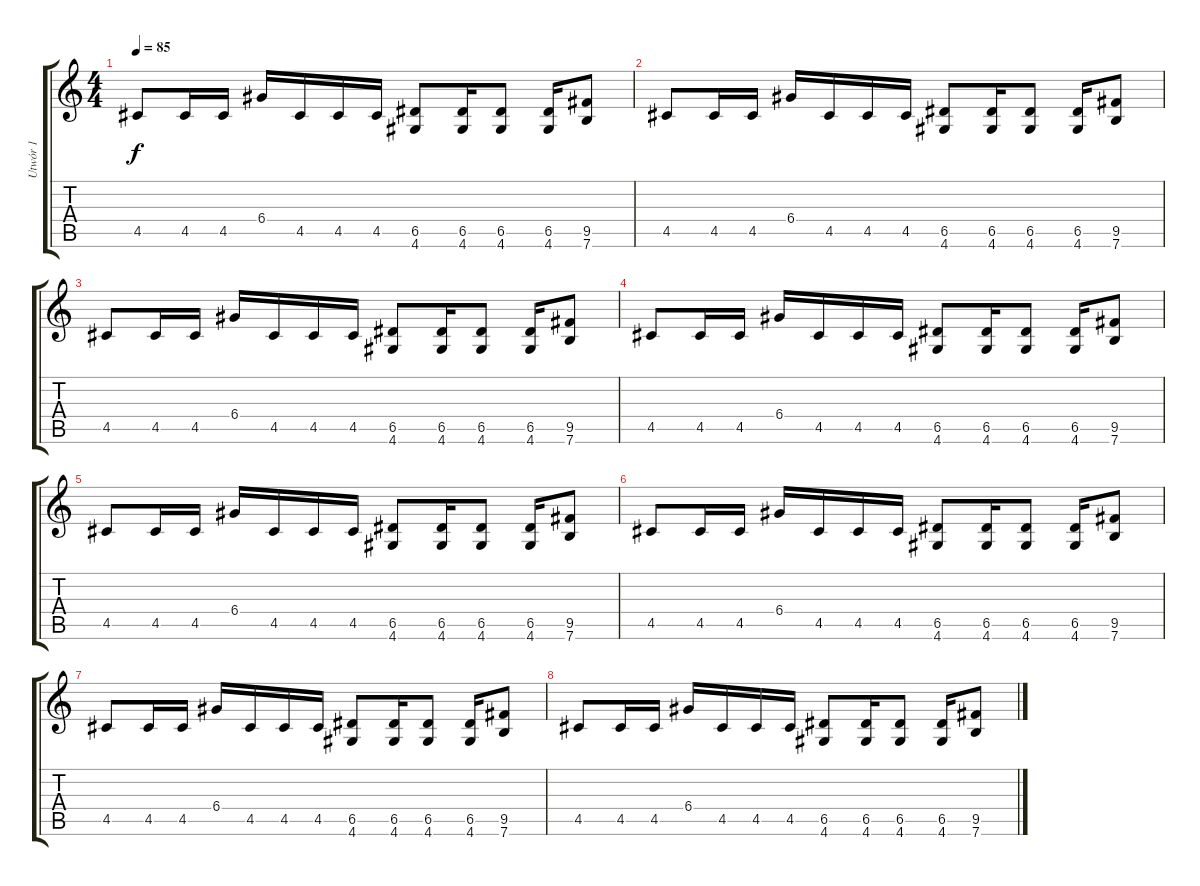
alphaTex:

\track ("Utwór 1" "Utwór 1") {instrument distortionguitar}
\staff {score tabs}
\tuning (E4 B3 G3 D3 A2 E2) {hide}
\ts (4 4)
\tempo 85
\clef g2
\ks c
4.5.8{dy f instrument distortionguitar} 4.5.16 4.5.16 6.4.16 4.5.16 4.5.16 4.5.16 (6.5 4.6).8 (6.5 4.6).16 (6.5 4.6).8 (6.5 4.6).16 (9.5 7.6).8 |
4.5.8 4.5.16 4.5.16 6.4.16 4.5.16 4.5.16 4.5.16 (6.5 4.6).8 (6.5 4.6).16 (6.5 4.6).8 (6.5 4.6).16 (9.5 7.6).8 |
4.5.8 4.5.16 4.5.16 6.4.16 4.5.16 4.5.16 4.5.16 (6.5 4.6).8 (6.5 4.6).16 (6.5 4.6).8 (6.5 4.6).16 (9.5 7.6).8 |
4.5.8 4.5.16 4.5.16 6.4.16 4.5.16 4.5.16 4.5.16 (6.5 4.6).8 (6.5 4.6).16 (6.5 4.6).8 (6.5 4.6).16 (9.5 7.6).8 |
4.5.8 4.5.16 4.5.16 6.4.16 4.5.16 4.5.16 4.5.16 (6.5 4.6).8 (6.5 4.6).16 (6.5 4.6).8 (6.5 4.6).16 (9.5 7.6).8 |
4.5.8 4.5.16 4.5.16 6.4.16 4.5.16 4.5.16 4.5.16 (6.5 4.6).8 (6.5 4.6).16 (6.5 4.6).8 (6.5 4.6).16 (9.5 7.6).8 |
4.5.8 4.5.16 4.5.16 6.4.16 4.5.16 4.5.16 4.5.16 (6.5 4.6).8 (6.5 4.6).16 (6.5 4.6).8 (6.5 4.6).16 (9.5 7.6).8 |
4.5.8 4.5.16 4.5.16 6.4.16 4.5.16 4.5.16 4.5.16 (6.5 4.6).8 (6.5 4.6).16 (6.5 4.6).8 (6.5 4.6).16 (9.5 7.6).8
